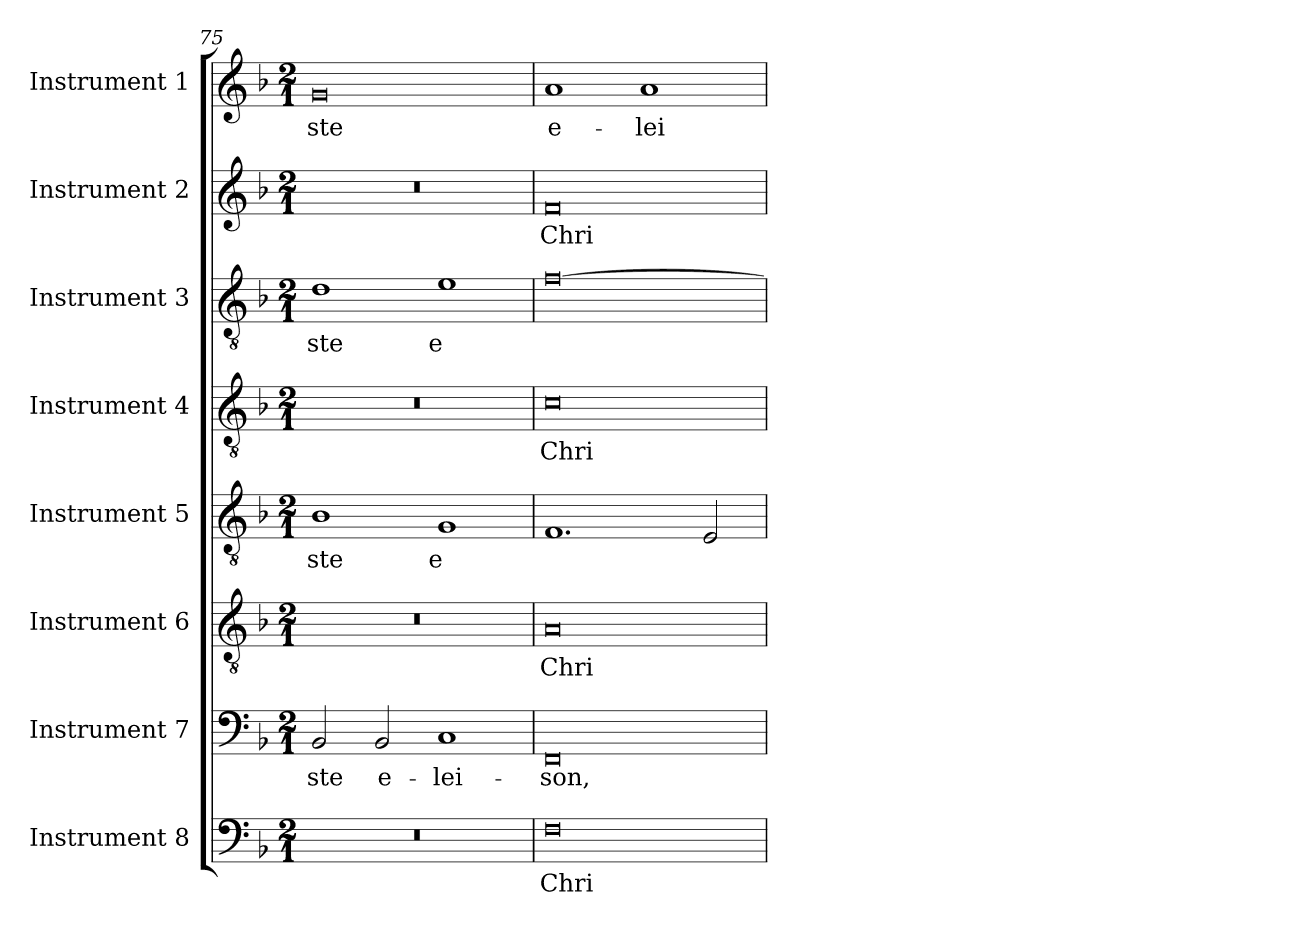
**kern	**text	**kern	**text	**kern	**text	**kern	**text	**kern	**text	**kern	**text	**kern	**text	**kern	**text
*part8	*part8	*part7	*part7	*part6	*part6	*part5	*part5	*part4	*part4	*part3	*part3	*part2	*part2	*part1	*part1
*staff8	*staff8	*staff7	*staff7	*staff6	*staff6	*staff5	*staff5	*staff4	*staff4	*staff3	*staff3	*staff2	*staff2	*staff1	*staff1
*I"Instrument 8	*	*I"Instrument 7	*	*I"Instrument 6	*	*I"Instrument 5	*	*I"Instrument 4	*	*I"Instrument 3	*	*I"Instrument 2	*	*I"Instrument 1	*
*clefF4	*	*clefF4	*	*clefGv2	*	*clefGv2	*	*clefGv2	*	*clefGv2	*	*clefG2	*	*clefG2	*
*k[b-]	*	*k[b-]	*	*k[b-]	*	*k[b-]	*	*k[b-]	*	*k[b-]	*	*k[b-]	*	*k[b-]	*
*F:	*	*F:	*	*F:	*	*F:	*	*F:	*	*F:	*	*F:	*	*F:	*
*M2/1	*	*M2/1	*	*M2/1	*	*M2/1	*	*M2/1	*	*M2/1	*	*M2/1	*	*M2/1	*
=75	=75	=75	=75	=75	=75	=75	=75	=75	=75	=75	=75	=75	=75	=75	=75
!	!	!	!LO:LY:b:cj	!	!	!	!LO:LY:b:cj	!	!	!	!LO:LY:b:cj	!	!	!	!LO:LY:b:cj
0r	.	2BB-/	-ste	0r	.	1B-	-ste	0r	.	1d	-ste	0r	.	0g	-ste
!	!	!	!LO:LY:b:cj	!	!	!	!	!	!	!	!	!	!	!	!
.	.	2BB-/	e-	.	.	.	.	.	.	.	.	.	.	.	.
!	!	!	!LO:LY:b:cj	!	!	!	!LO:LY:b:cj	!	!	!	!LO:LY:b:cj	!	!	!	!
.	.	1C	-lei-	.	.	1G	e-	.	.	1e	e-	.	.	.	.
=76	=76	=76	=76	=76	=76	=76	=76	=76	=76	=76	=76	=76	=76	=76	=76
!	!LO:LY:b:cj	!	!LO:LY:b:cj	!	!LO:LY:b:cj	!	!LO:LY:b:cj	!	!LO:LY:b:cj	!	!LO:LY:b:cj	!	!LO:LY:b:cj	!	!LO:LY:b:cj
0F	Chri-	0FF	-son,	0A	Chri-	1.F	--	0c	Chri-	[>0f	--	0f	Chri-	1a	e-
!	!	!	!	!	!	!	!	!	!	!	!	!	!	!	!LO:LY:b:cj
.	.	.	.	.	.	.	.	.	.	.	.	.	.	1a	-lei-
!	!	!	!	!	!	!	!LO:LY:b:cj	!	!	!	!	!	!	!	!
.	.	.	.	.	.	2E/	--	.	.	.	.	.	.	.	.
=	=	=	=	=	=	=	=	=	=	=	=	=	=	=	=
*-	*-	*-	*-	*-	*-	*-	*-	*-	*-	*-	*-	*-	*-	*-	*-
